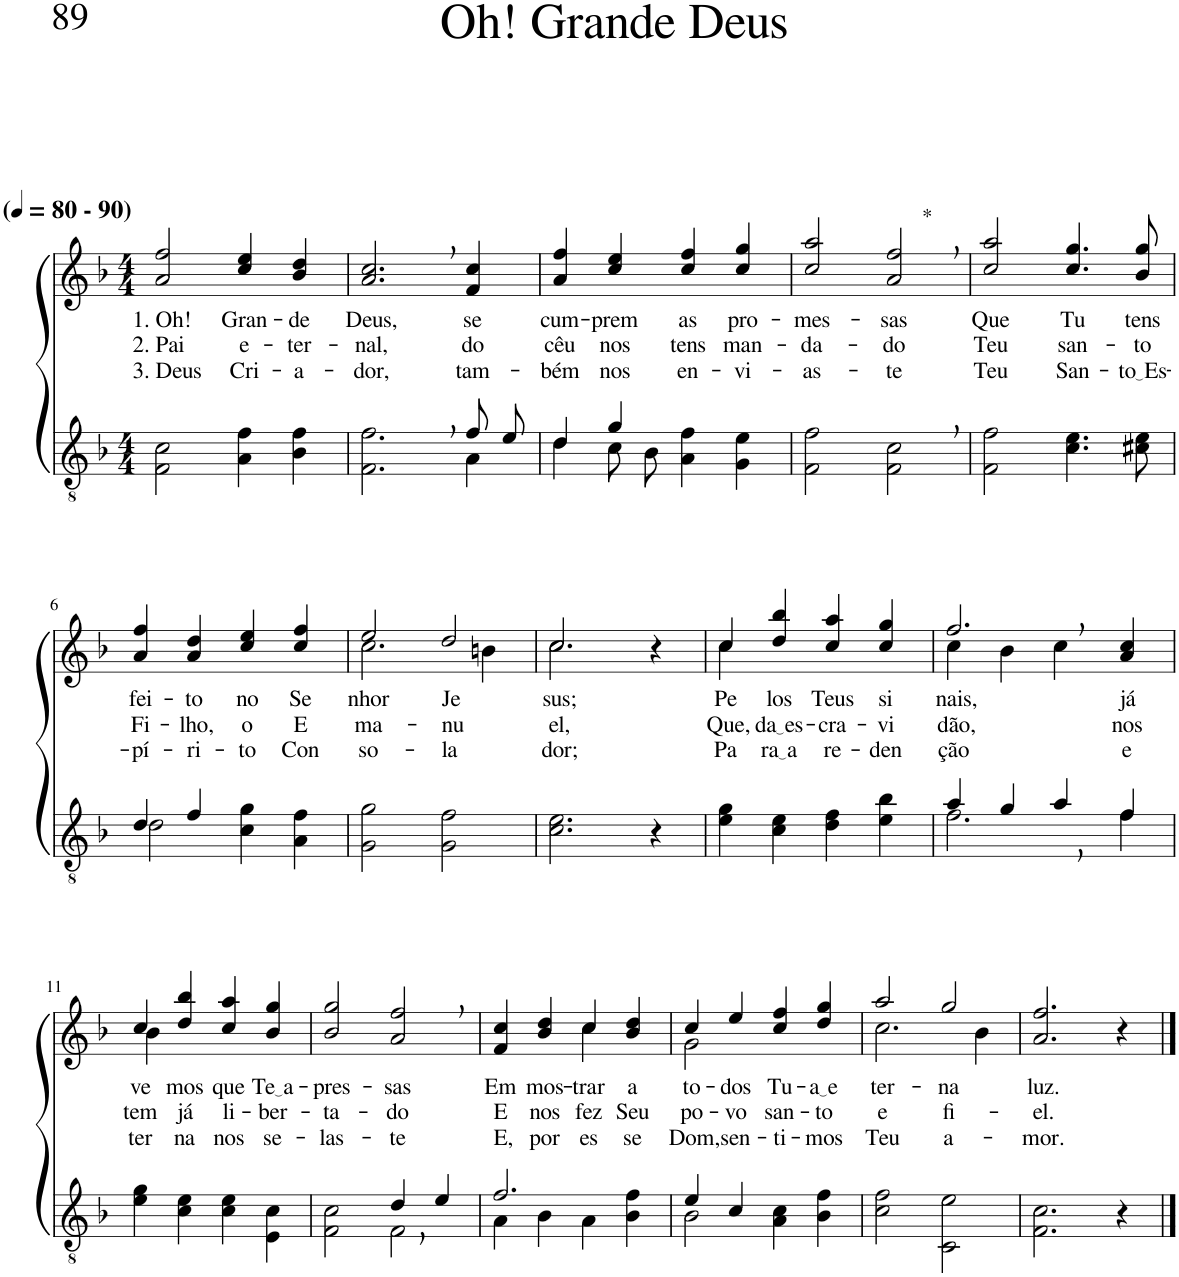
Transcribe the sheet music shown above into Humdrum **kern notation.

**kern	**kern	**text	**text	**text
*part2	*part1	*part1	*part1	*part1
*staff2	*staff1	*staff1	*staff1	*staff1
*I"Parte III e IV	*I"Parte I e II	*	*	*
*clefGv2	*clefG2	*	*	*
*Trd4c7	*Trd4c7	*	*	*
*k[b-]	*k[b-]	*	*	*
*M4/4	*M4/4	*	*	*
*MM80	*MM80	*	*	*
=1	=1	=1	=1	=1
!	!LO:TX:a:B:t=(	!	!	!
!	!LO:TX:a:B:t=- 90)	!	!	!
!	!	!LO:LY:b	!LO:LY:b	!LO:LY:b
2F\ 2c\	2a/ 2ff/	1. Oh!	2. Pai	3. Deus
!	!	!LO:LY:b	!LO:LY:b	!LO:LY:b
4A\ 4f\	4cc/ 4ee/	Gran-	e-	Cri-
!	!	!LO:LY:b	!LO:LY:b	!LO:LY:b
4B-\ 4f\	4b-/ 4dd/	-de	-ter-	-a-
=2	=2	=2	=2	=2
*^	*	*	*	*
!	!	!	!LO:LY:b	!LO:LY:b	!LO:LY:b
2.ryy	2.F\ 2.f\	2.a/, 2.cc/,	Deus,	-nal,	-dor,
!	!	!	!LO:LY:b	!LO:LY:b	!LO:LY:b
8f/L	4A\	4f/ 4cc/	se	do	tam-
8e/J	.	.	.	.	.
=3	=3	=3	=3	=3	=3
!	!	!	!LO:LY:b	!LO:LY:b	!LO:LY:b
4d/	4d\	4a/ 4ff/	cum-	cêu	-bém
!	!	!	!LO:LY:b	!LO:LY:b	!LO:LY:b
4g/	8c\L	4cc/ 4ee/	-prem	nos	nos
.	8B-\J	.	.	.	.
!	!	!	!LO:LY:b	!LO:LY:b	!LO:LY:b
2ryy	4A\ 4f\	4cc/ 4ff/	as	tens	en-
!	!	!	!LO:LY:b	!LO:LY:b	!LO:LY:b
.	4G\ 4e\	4cc/ 4gg/	pro-	man-	-vi-
=4	=4	=4	=4	=4	=4
!	!	!	!LO:LY:b	!LO:LY:b	!LO:LY:b
*v	*v	*	*	*	*
2F\ 2f\	2cc/ 2aa/	-mes-	-da-	-as-
!	!LO:TX:a:t=*	!	!	!
!	!	!LO:LY:b	!LO:LY:b	!LO:LY:b
2F\, 2c\,	2a/, 2ff/,	-sas	-do	-te
=5	=5	=5	=5	=5
!	!	!LO:LY:b	!LO:LY:b	!LO:LY:b
2F\ 2f\	2cc/ 2aa/	Que	Teu	Teu
!	!	!LO:LY:b	!LO:LY:b	!LO:LY:b
4.c\ 4.e\	4.cc/ 4.gg/	Tu	san-	San-
!	!	!LO:LY:b	!LO:LY:b	!LO:LY:b
8c#X\ 8e\	8b-/ 8gg/	tens	-to	to Es
!!LO:LB:g=z
=6	=6	=6	=6	=6
*^	*	*	*	*
!	!	!	!LO:LY:b	!LO:LY:b	!LO:LY:b
2d\	4d/	4a/ 4ff/	fei-	Fi-	-pí-
!	!	!	!LO:LY:b	!LO:LY:b	!LO:LY:b
.	4f/	4a/ 4dd/	-to	-lho,	-ri-
!	!	!	!LO:LY:b	!LO:LY:b	!LO:LY:b
4c\ 4g\	2ryy	4cc/ 4ee/	no	o	-to
!	!	!	!LO:LY:b	!LO:LY:b	!LO:LY:b
4A\ 4f\	.	4cc/ 4ff/	Se-	E-	Con-
*v	*v	*	*	*	*
=7	=7	=7	=7	=7
*	*^	*	*	*
!	!	!	!LO:LY:b	!LO:LY:b	!LO:LY:b
2G\ 2g\	2ee/	2.cc\	-nhor	-ma-	-so-
!	!	!	!LO:LY:b	!LO:LY:b	!LO:LY:b
2G\ 2f\	2dd/	.	Je-	-nu-	-la-
.	.	4bn\	.	.	.
=8	=8	=8	=8	=8	=8
!	!	!	!LO:LY:b	!LO:LY:b	!LO:LY:b
2.c\ 2.e\	2.cc/	2.cc\	-sus;	-el,	-dor;
4r	4r	4ryy	.	.	.
=9	=9	=9	=9	=9	=9
!	!	!	!LO:LY:b	!LO:LY:b	!LO:LY:b
4e\ 4g\	4cc/	4cc\	Pe-	Que,	Pa-
!	!	!	!LO:LY:b	!LO:LY:b	!LO:LY:b
4c\ 4e\	4dd/ 4bb-/	2.ryy	-los	da es	ra a
!	!	!	!LO:LY:b	!LO:LY:b	!LO:LY:b
4d\ 4f\	4cc/ 4aa/	.	Teus	-cra-	re-
!	!	!	!LO:LY:b	!LO:LY:b	!LO:LY:b
4e\ 4b-\	4cc/ 4gg/	.	si-	-vi-	-den-
=10	=10	=10	=10	=10	=10
*^	*	*	*	*	*
!	!	!	!	!LO:LY:b	!LO:LY:b	!LO:LY:b
4a/	2.f\	2.ff,/	4cc\	-nais,	-dão,	-ção
4g/	.	.	4b-\	.	.	.
4a,/	.	.	4cc\	.	.	.
!	!	!	!	!LO:LY:b	!LO:LY:b	!LO:LY:b
4f/	4f\	4a/ 4cc/	4ryy	já	nos	e-
!!LO:LB:g=z	!!
=11	=11	=11	=11	=11	=11	=11
!	!	!	!	!LO:LY:b	!LO:LY:b	!LO:LY:b
*v	*v	*	*	*	*	*
4e\ 4g\	4cc/	4b-\	ve-	tem	-ter-
!	!	!	!LO:LY:b	!LO:LY:b	!LO:LY:b
4c\ 4e\	4dd/ 4bb-/	2.ryy	-mos	já	-na
!	!	!	!LO:LY:b	!LO:LY:b	!LO:LY:b
4c\ 4e\	4cc/ 4aa/	.	que	li-	nos
!	!	!	!LO:LY:b	!LO:LY:b	!LO:LY:b
4E\ 4c\	4b-/ 4gg/	.	Te a	-ber-	se-
*	*v	*v	*	*	*
=12	=12	=12	=12	=12
*^	*	*	*	*
!	!	!	!LO:LY:b	!LO:LY:b	!LO:LY:b
2ryy	2F\ 2c\	2b-/ 2gg/	-pres-	-ta-	-las-
!	!	!	!LO:LY:b	!LO:LY:b	!LO:LY:b
4d,/	2F\	2a/, 2ff/,	-sas	-do	-te
4e/	.	.	.	.	.
=13	=13	=13	=13	=13	=13
*	*	*^	*	*	*
!	!	!	!	!LO:LY:b	!LO:LY:b	!LO:LY:b
2.f/	4A\	2ryy	4f/ 4cc/	Em	E	E,
!	!	!	!	!LO:LY:b	!LO:LY:b	!LO:LY:b
.	4B-\	.	4b-/ 4dd/	mos-	nos	por
!	!	!	!	!	!LO:LY:b	!LO:LY:b
!	!	!	!	!LO:LY:b	!	!
.	4A\	4cc\	4cc/	-trar	fez	es-
!	!	!	!	!LO:LY:b	!LO:LY:b	!LO:LY:b
4ryy	4B-\ 4f\	4ryy	4b-/ 4dd/	a	Seu	-se
=14	=14	=14	=14	=14	=14	=14
!	!	!	!	!LO:LY:b	!LO:LY:b	!LO:LY:b
4e/	2B-\	4cc/	2g\	to-	po-	Dom,
!	!	!	!	!LO:LY:b	!LO:LY:b	!LO:LY:b
4c/	.	4ee/	.	-dos	-vo	sen-
!	!	!	!	!LO:LY:b	!LO:LY:b	!LO:LY:b
2ryy	4A\ 4c\	4cc/ 4ff/	2ryy	Tu-	san-	-ti-
!	!	!	!	!LO:LY:b	!LO:LY:b	!LO:LY:b
.	4B-\ 4f\	4dd/ 4gg/	.	a e	-to	-mos
=15	=15	=15	=15	=15	=15	=15
!	!	!	!	!LO:LY:b	!LO:LY:b	!LO:LY:b
*v	*v	*	*	*	*	*
2c\ 2f\	2aa/	2.cc\	-ter-	e	Teu
!	!	!	!LO:LY:b	!LO:LY:b	!LO:LY:b
2C\ 2e\	2gg/	.	-na	fi-	a-
.	.	4b-\	.	.	.
=16	=16	=16	=16	=16	=16
!	!	!	!LO:LY:b	!LO:LY:b	!LO:LY:b
*	*v	*v	*	*	*
2.F\ 2.c\	2.a/ 2.ff/	luz.	-el.	-mor.
4r	4r	.	.	.
==	==	==	==	==
*-	*-	*-	*-	*-
